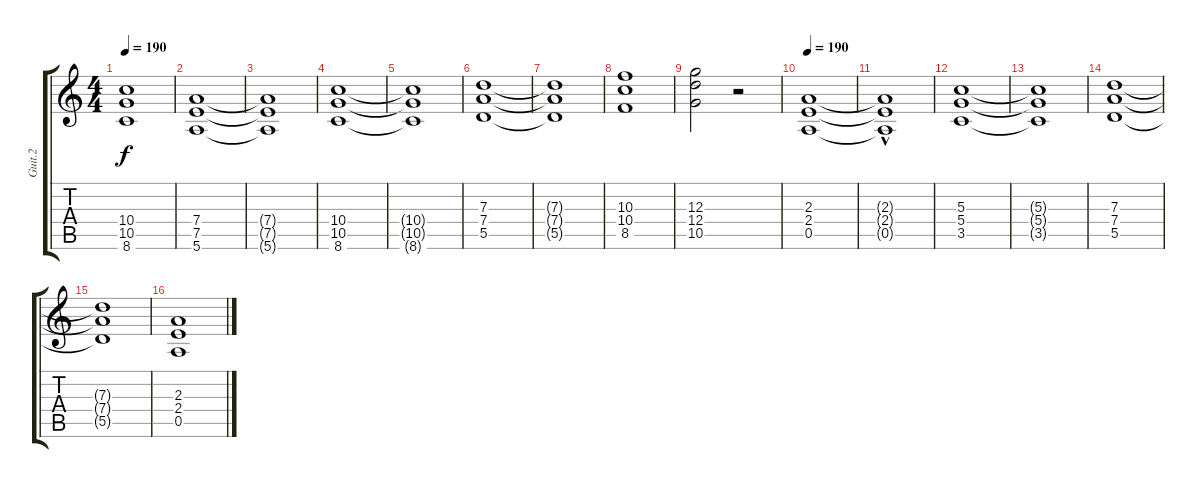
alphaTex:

\track ("Guit.2" "Guit.2") {instrument overdrivenguitar}
\staff {score tabs}
\tuning (E4 B3 G3 D3 A2 E2) {hide}
\ts (4 4)
\tempo 190
\clef g2
\ks c
(10.4{t} 10.5{t} 8.6{t}).1{dy f} |
(7.4 7.5 5.6).1 |
(7.4{t} 7.5{t} 5.6{t}).1 |
(10.4 10.5 8.6).1 |
(10.4{t} 10.5{t} 8.6{t}).1 |
(7.3 7.4 5.5).1 |
(7.3{t} 7.4{t} 5.5{t}).1 |
(10.3 10.4 8.5).1 |
(12.3 12.4 10.5).2 r.2 |
\tempo 190
(2.3 2.4 0.5).1 |
(2.3{hac t} 2.4{t} 0.5{t}).1 |
(5.3 5.4 3.5).1 |
(5.3{t} 5.4{t} 3.5{t}).1 |
(7.3 7.4 5.5).1 |
(7.3{t} 7.4{t} 5.5{t}).1 |
(2.3 2.4 0.5).1
